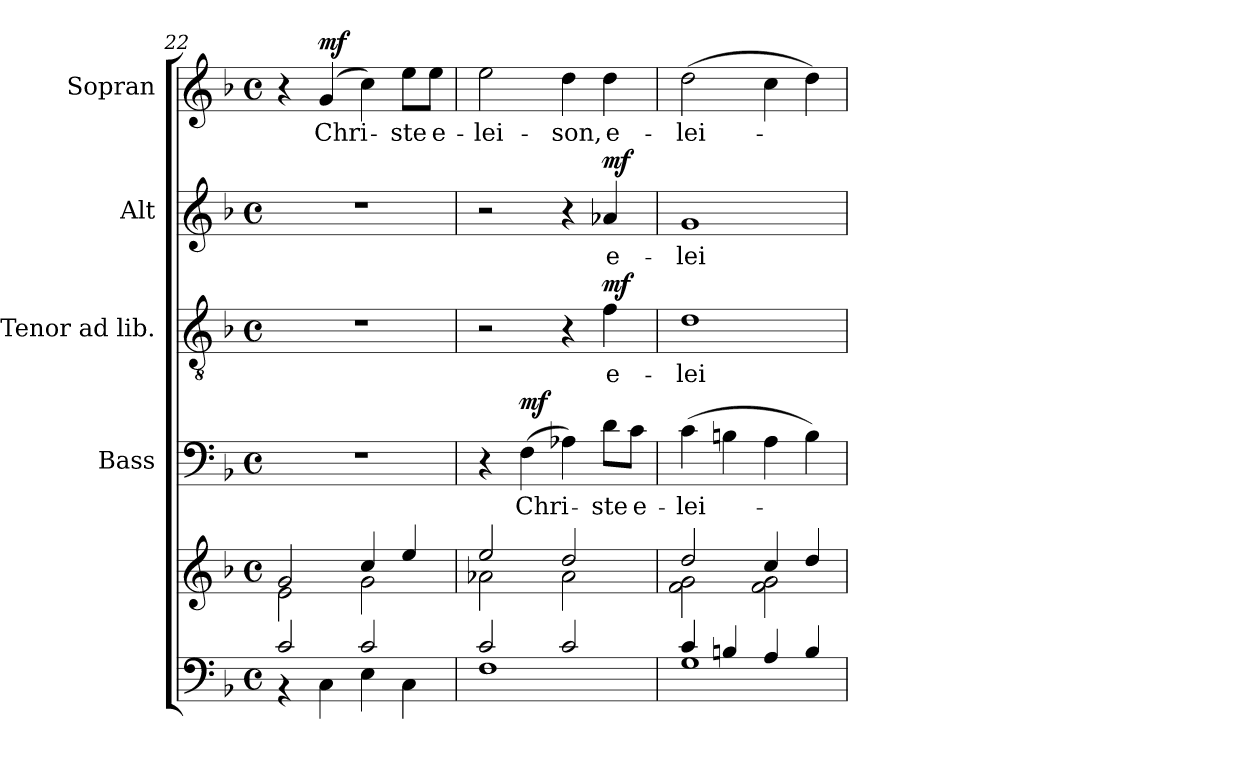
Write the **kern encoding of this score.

**kern	**kern	**kern	**text	**dynam	**kern	**text	**dynam	**kern	**text	**dynam	**kern	**text	**dynam
*part5	*part5	*part4	*part4	*part4	*part3	*part3	*part3	*part2	*part2	*part2	*part1	*part1	*part1
*staff6	*staff5	*staff4	*staff4	*staff4	*staff3	*staff3	*staff3	*staff2	*staff2	*staff2	*staff1	*staff1	*staff1
*	*	*I"Bass	*	*	*I"Tenor ad lib.	*	*	*I"Alt	*	*	*I"Sopran	*	*
*	*	*I'B.	*	*	*I'T.	*	*	*I'A.	*	*	*I'S.	*	*
!!LO:PB:g=z
*clefF4	*clefG2	*clefF4	*	*	*clefGv2	*	*	*clefG2	*	*	*clefG2	*	*
*k[b-]	*k[b-]	*k[b-]	*	*	*k[b-]	*	*	*k[b-]	*	*	*k[b-]	*	*
*F:	*F:	*F:	*	*	*F:	*	*	*F:	*	*	*F:	*	*
*M4/4	*M4/4	*M4/4	*	*	*M4/4	*	*	*M4/4	*	*	*M4/4	*	*
*met(c)	*met(c)	*met(c)	*	*	*met(c)	*	*	*met(c)	*	*	*met(c)	*	*
=22	=22	=22	=22	=22	=22	=22	=22	=22	=22	=22	=22	=22	=22
*^	*^	*	*	*	*	*	*	*	*	*	*	*	*
2c/	4r	2g/	2e\	1r	.	.	1r	.	.	1r	.	.	4r	.	.
!	!	!	!	!	!	!	!	!	!	!	!	!	!	!LO:LY:b	!LO:DY:a
.	4C\	.	.	.	.	.	.	.	.	.	.	.	(4g/	Chri-	mf
2c/	4E\	4cc/	2g\	.	.	.	.	.	.	.	.	.	4cc\)	.	.
!	!	!	!	!	!	!	!	!	!	!	!	!	!	!LO:LY:b	!
.	4C\	4ee/	.	.	.	.	.	.	.	.	.	.	8ee\L	-ste	.
!	!	!	!	!	!	!	!	!	!	!	!	!	!	!LO:LY:b	!
.	.	.	.	.	.	.	.	.	.	.	.	.	8ee\J	e-	.
=23	=23	=23	=23	=23	=23	=23	=23	=23	=23	=23	=23	=23	=23	=23	=23
!	!	!	!	!	!	!	!	!	!	!	!	!	!	!LO:LY:b	!
2c/	1F	2ee/	2a-X\	4r	.	.	2r	.	.	2r	.	.	2ee\	-lei-	.
!	!	!	!	!	!LO:LY:b	!LO:DY:a	!	!	!	!	!	!	!	!	!
.	.	.	.	(>4F\	Chri-	mf	.	.	.	.	.	.	.	.	.
!	!	!	!	!	!	!	!	!	!	!	!	!	!	!LO:LY:b	!
2c/	.	2dd/	2a-\	4A-X\)	.	.	4r	.	.	4r	.	.	4dd\	-son,	.
!	!	!	!	!	!LO:LY:b	!	!	!LO:LY:b	!LO:DY:a	!	!LO:LY:b	!LO:DY:a	!	!LO:LY:b	!
.	.	.	.	8d\L	-ste	.	4f\	e-	mf	4a-X/	e-	mf	4dd\	e-	.
!	!	!	!	!	!LO:LY:b	!	!	!	!	!	!	!	!	!	!
.	.	.	.	8c\J	e-	.	.	.	.	.	.	.	.	.	.
=24	=24	=24	=24	=24	=24	=24	=24	=24	=24	=24	=24	=24	=24	=24	=24
!	!	!	!	!	!LO:LY:b	!	!	!LO:LY:b	!	!	!LO:LY:b	!	!	!LO:LY:b	!
4c/	1G	2dd/	2f\ 2g\	(>4c\	-lei-	.	1d	-lei-	.	1g	-lei-	.	(>2dd\	-lei-	.
4Bn/	.	.	.	4Bn\	.	.	.	.	.	.	.	.	.	.	.
4A/	.	4cc/	2f\ 2g\	4A\	.	.	.	.	.	.	.	.	4cc\	.	.
4B/	.	4dd/	.	4B\)	.	.	.	.	.	.	.	.	4dd\)	.	.
*v	*v	*	*	*	*	*	*	*	*	*	*	*	*	*	*
*	*v	*v	*	*	*	*	*	*	*	*	*	*	*	*
=	=	=	=	=	=	=	=	=	=	=	=	=	=
*-	*-	*-	*-	*-	*-	*-	*-	*-	*-	*-	*-	*-	*-
